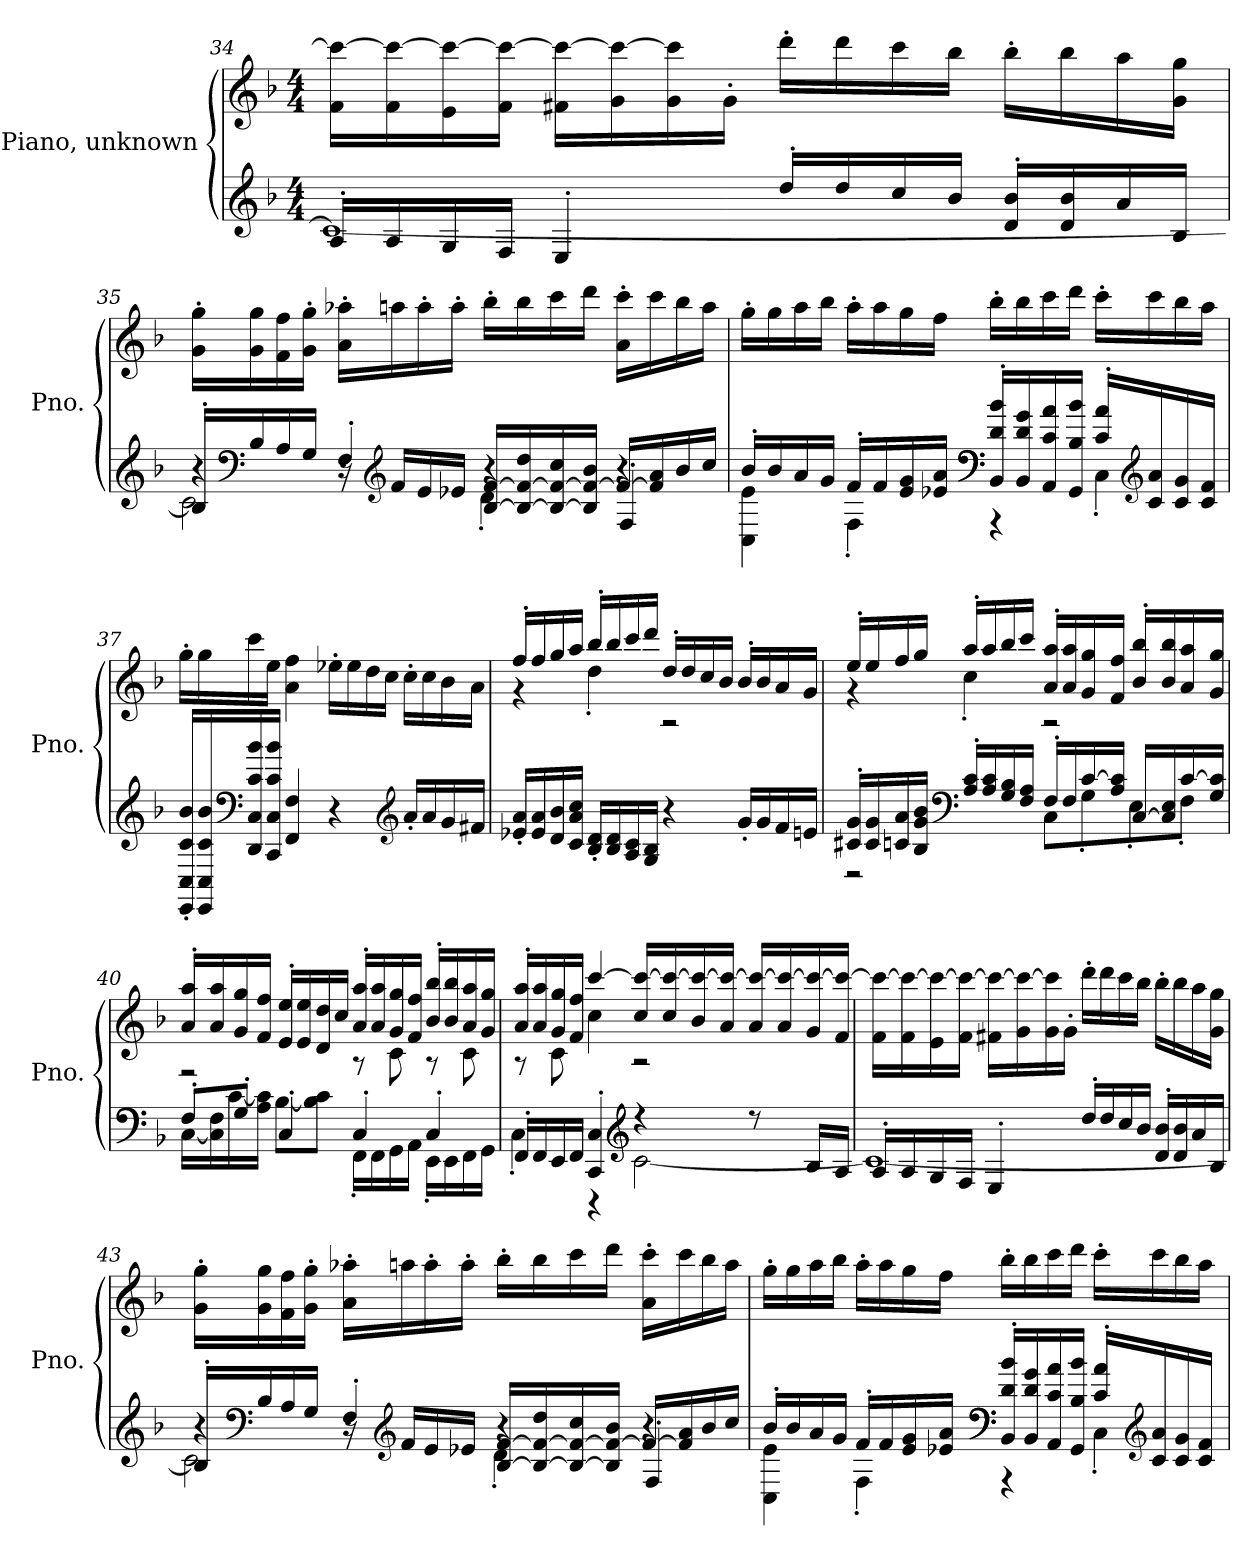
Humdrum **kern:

**kern	**kern
*part1	*part1
*staff2	*staff1
*I"Piano, unknown	*
*I'Pno.	*
!!LO:LB:g=z
*clefG2	*clefG2
*k[b-]	*k[b-]
*M4/4	*M4/4
=34	=34
*^	*
16A'/LL	1c_	16f\ 16ccc\_LL
16A/	.	16f\ 16ccc\_
16G/	.	16e\ 16ccc\_
16F/JJ	.	16f\ 16ccc\_JJ
4E'/	.	16f#X\ 16ccc\_LL
.	.	16g\ 16ccc\_
.	.	16g\ 16ccc\]
.	.	16g'\JJ
16dd'/LL	.	16ddd'\LL
16dd/	.	16ddd\
16cc/	.	16ccc\
16b-/JJ	.	16bb-\JJ
16d/' 16b-/'LL	.	16bb-'\LL
16d/ 16b-/	.	16bb-\
16a/	.	16aa\
16B-/JJ	.	16g\ 16gg\JJ
!!LO:LB:g=z
=35	=35	=35
*	*^	*
16B-'/LL	2c\]	4r	16g\' 16gg\'LL
*clefF4	*	*	*
16B-/	.	.	16g\ 16gg\
16A/	.	.	16f\ 16ff\
16G/JJ	.	.	16g\' 16gg\'JJ
16r	.	4F'/	16a\' 16aa-X\'LL
*clefG2	*	*	*
16f/LL	.	.	16aan\
16e/	.	.	16aa'\
16e-X/JJ	.	.	16aa'\JJ
[16B-/ [16f/LL	4d'\	4r	16bb-'\LL
16B-/_ 16f/_ 16dd/	.	.	16bb-\
16B-/_ 16f/_ 16cc/	.	.	16ccc\
16B-/] 16f/_ 16b-/JJ	.	.	16ddd\JJ
16f/LL_	4r	4F'/	16a\' 16ccc\'LL
16f/] 16a/	.	.	16ccc\
16b-/	.	.	16bb-\
16cc/JJ	.	.	16aa\JJ
*	*v	*v	*
!!LO:LB:g=z
=36	=36	=36
16b-'/LL	4C\ 4e\	16gg'\LL
16b-/	.	16gg\
16a/	.	16aa\
16g/JJ	.	16bb-\JJ
16f'/LL	4F'\	16aa'\LL
16f/	.	16aa\
16e/ 16g/	.	16gg\
16e-X/ 16a/JJ	.	16ff\JJ
*clefF4	*	*
16BB-/' 16d/' 16b-/'LL	4r	16bb-'\LL
16BB-/ 16d/ 16g/	.	16bb-\
16AA/ 16c/ 16a/	.	16ccc\
16GG/ 16B-/ 16b-/JJ	.	16ddd\JJ
16c/' 16a/'LL	4C'\	16ccc'\LL
*clefG2	*	*
16c/ 16a/	.	16ccc\
16c/ 16g/	.	16bb-\
16c/ 16f/JJ	.	16aa\JJ
*v	*v	*
=37	=37
16EE/' 16C/' 16c/' 16b-/'LL	16gg'\LL
16EE/ 16C/ 16c/ 16b-/	16gg\
*clefF4	*
16DD/ 16C/ 16c/ 16b-/	16ccc\
16CC/ 16C/ 16c/ 16b-/JJ	16ee\JJ
4FF/ 4F/	4a\ 4ff\
4r	16ee-X'\LL
.	16ee-\
.	16dd\
.	16cc\JJ
*clefG2	*
16a'/LL	16cc'\LL
16a/	16cc\
16g/	16b-\
16f#X/JJ	16a\JJ
!!LO:PB:g=z
=38	=38
*	*^
16e-X/' 16a/'LL	16ff'/LL	4r
16e-/ 16a/	16ff/	.
16d/ 16b-/	16gg/	.
16c/ 16a/ 16cc/JJ	16aa/JJ	.
16B-/' 16d/'LL	16bb-'/LL	4dd'\
16B-/ 16d/	16bb-/	.
16A/ 16c/	16ccc/	.
16G/ 16B-/JJ	16ddd/JJ	.
4r	16dd'/LL	2r
.	16dd/	.
.	16cc/	.
.	16b-/JJ	.
16g'/LL	16b-'/LL	.
16g/	16b-/	.
16f/	16a/	.
16en/JJ	16g/JJ	.
=39	=39	=39
*^	*	*
16c#X/' 16g/'LL	2r	16ee'/LL	4r
16c#/ 16g/	.	16ee/	.
16cn/ 16a/	.	16ff/	.
16B-/ 16g/ 16b-/JJ	.	16gg/JJ	.
*clefF4	*	*	*
16A/' 16c/'LL	.	16aa'/LL	4cc'\
16A/ 16c/	.	16aa/	.
16G/ 16B-/	.	16bb-/	.
16F/ 16A/JJ	.	16ccc/JJ	.
16F'/LL	8C\L	16a/' 16aa/'LL	2r
16F/	.	16a/ 16aa/	.
[16c/	8G'\	16g/ 16gg/	.
16A/ 16c/]JJ	.	16f/ 16ff/JJ	.
[16C/LL	8E'\	16b-/' 16bb-/'LL	.
16C/] 16E/	.	16b-/ 16bb-/	.
[16c/	8F'\J	16a/ 16aa/	.
16G/ 16c/]JJ	.	16g/ 16gg/JJ	.
!!LO:LB:g=z	!!
=40	=40	=40	=40
8F'/L	[16C\LL	16a/' 16aa/'LL	2r
.	16C\] 16F\	16a/ 16aa/	.
8G'/J	[16c\	16g/ 16gg/	.
.	16A\ 16c\]JJ	16f/ 16ff/JJ	.
4C'/	[8B-\L	16e/' 16ee/'LL	.
.	.	16e/ 16ee/	.
.	8B-\] 8c\J	16d/ 16dd/	.
.	.	16cc/JJ	.
4C'/	16FF'\LL	16a/' 16aa/'LL	8r
.	16FF\	16a/ 16aa/	.
.	16GG\	16g/ 16gg/	8c\
.	16AA\JJ	16f/ 16ff/JJ	.
4C'/	16EE'\LL	16b-/' 16bb-/'LL	8r
.	16EE\	16b-/ 16bb-/	.
.	16FF\	16a/ 16aa/	8c\
.	16GG\JJ	16g/ 16gg/JJ	.
=41	=41	=41	=41
16FF'/LL	4C'\	16a/' 16aa/'LL	8r
16FF/	.	16a/ 16aa/	.
16EE/	.	16g/ 16gg/	8c\
16FF/JJ	.	16f/ 16ff/JJ	.
4CC/' 4C/'	4r	[4ccc/	4cc\
*clefG2	*	*	*
4r	[2c\	16cc/ 16ccc/_LL	2r
.	.	16cc/ 16ccc/_	.
.	.	16b-/ 16ccc/_	.
.	.	16a/ 16ccc/_JJ	.
8r	.	16a/ 16ccc/_LL	.
.	.	16a/ 16ccc/_	.
16B-/LL	.	16g/ 16ccc/_	.
16A/JJ	.	16f/ 16ccc/_JJ	.
*	*	*v	*v
!!LO:LB:g=z
=42	=42	=42
16A'/LL	1c_	16f\ 16ccc\_LL
16A/	.	16f\ 16ccc\_
16G/	.	16e\ 16ccc\_
16F/JJ	.	16f\ 16ccc\_JJ
4E'/	.	16f#X\ 16ccc\_LL
.	.	16g\ 16ccc\_
.	.	16g\ 16ccc\]
.	.	16g'\JJ
16dd'/LL	.	16ddd'\LL
16dd/	.	16ddd\
16cc/	.	16ccc\
16b-/JJ	.	16bb-\JJ
16d/' 16b-/'LL	.	16bb-'\LL
16d/ 16b-/	.	16bb-\
16a/	.	16aa\
16B-/JJ	.	16g\ 16gg\JJ
!!LO:LB:g=z
=43	=43	=43
*	*^	*
16B-'/LL	2c\]	4r	16g\' 16gg\'LL
*clefF4	*	*	*
16B-/	.	.	16g\ 16gg\
16A/	.	.	16f\ 16ff\
16G/JJ	.	.	16g\' 16gg\'JJ
16r	.	4F'/	16a\' 16aa-X\'LL
*clefG2	*	*	*
16f/LL	.	.	16aan\
16e/	.	.	16aa'\
16e-X/JJ	.	.	16aa'\JJ
[16B-/ [16f/LL	4d'\	4r	16bb-'\LL
16B-/_ 16f/_ 16dd/	.	.	16bb-\
16B-/_ 16f/_ 16cc/	.	.	16ccc\
16B-/] 16f/_ 16b-/JJ	.	.	16ddd\JJ
16f/LL_	4r	4F'/	16a\' 16ccc\'LL
16f/] 16a/	.	.	16ccc\
16b-/	.	.	16bb-\
16cc/JJ	.	.	16aa\JJ
*	*v	*v	*
!!LO:LB:g=z
=44	=44	=44
16b-'/LL	4C\ 4e\	16gg'\LL
16b-/	.	16gg\
16a/	.	16aa\
16g/JJ	.	16bb-\JJ
16f'/LL	4F'\	16aa'\LL
16f/	.	16aa\
16e/ 16g/	.	16gg\
16e-X/ 16a/JJ	.	16ff\JJ
*clefF4	*	*
16BB-/' 16d/' 16b-/'LL	4r	16bb-'\LL
16BB-/ 16d/ 16g/	.	16bb-\
16AA/ 16c/ 16a/	.	16ccc\
16GG/ 16B-/ 16b-/JJ	.	16ddd\JJ
16c/' 16a/'LL	4C'\	16ccc'\LL
*clefG2	*	*
16c/ 16a/	.	16ccc\
16c/ 16g/	.	16bb-\
16c/ 16f/JJ	.	16aa\JJ
*v	*v	*
=	=
*-	*-
